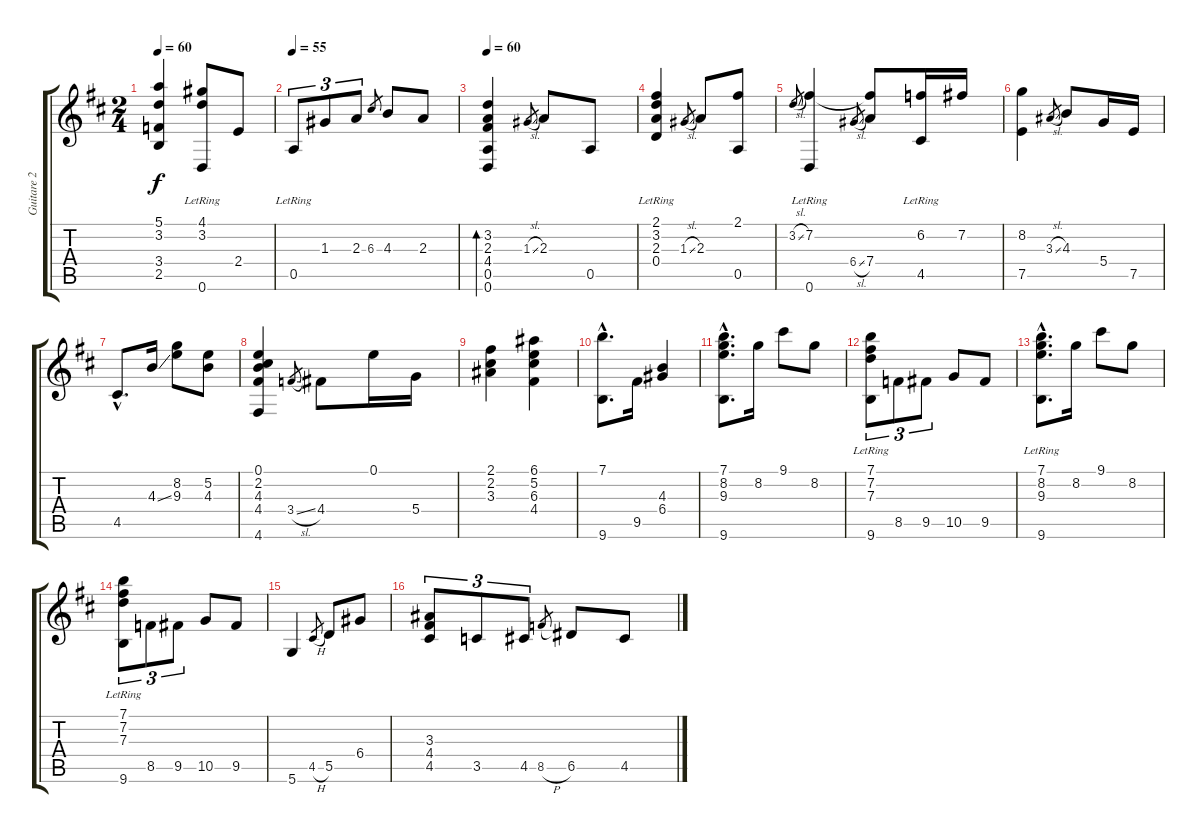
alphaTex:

\track ("Guitare 2" "Guitare 2") {instrument acousticguitarnylon}
\staff {score tabs}
\tuning (E4 B3 G3 D3 A2 D2) {hide}
\ts (2 4)
\tempo 60
\clef g2
\ks d
(5.1 3.2 3.4 2.5).4{dy f} (4.1 3.2 0.6{lr}).8 2.4.8 |
\tempo 55
0.5{lr}.8{tu (3 2)} 1.3.8{tu (3 2)} 2.3.8{tu (3 2)} 6.3.8{gr} 4.3.8 2.3.8 |
\tempo 60
(3.2 2.3 4.4 0.5 0.6).4{bd 240} 1.3{sl}.8{gr} 2.3.8 0.5.8 |
(2.1{lr} 3.2{lr} 2.3 0.4).4 1.3{sl}.8{gr} 2.3.8 (2.1 0.5).8 |
3.2{sl}.8{gr} (7.2 0.6{lr}).4 6.4{sl}.8{gr} (7.2{t} 7.4).8 (6.2 4.5{lr}).16 7.2.16 |
(8.2 7.5).4 3.3{sl}.8{gr} 4.3.8 5.4.16 7.5.16 |
4.5{hac}.8{d} 4.3{ss}.16 (8.2 9.3).8 (5.2 4.3).8 |
(0.1 2.2 4.3 4.4 4.6).4 3.4{sl}.8{gr} 4.4.8 0.1.16 5.4.16 |
(2.1 2.2 3.3).4 (6.1 5.2 6.3 4.4).4 |
(7.1{hac} 9.6{hac}).8{d} 9.5.16 (4.3 6.4).4 |
(7.1{hac} 8.2{hac} 9.3{hac} 9.6{hac}).8{d} 8.2.16 9.1.8 8.2.8 |
(7.1{lr} 7.2{lr} 7.3{lr} 9.6).8{tu (3 2)} 8.5.8{tu (3 2)} 9.5.8{tu (3 2)} 10.5.8 9.5.8 |
(7.1{hac} 8.2{hac} 9.3{hac} 9.6{hac lr}).8{d} 8.2.16 9.1.8 8.2.8 |
(7.1{lr} 7.2{lr} 7.3{lr} 9.6).8{tu (3 2)} 8.5.8{tu (3 2)} 9.5.8{tu (3 2)} 10.5.8 9.5.8 |
5.6.4 4.5{h}.8{gr} 5.5.8 6.4.8 |
(3.3 4.4 4.5).8{tu (3 2)} 3.5.8{tu (3 2)} 4.5.8{tu (3 2)} 8.5{h}.8{gr} 6.5.8 4.5.8
